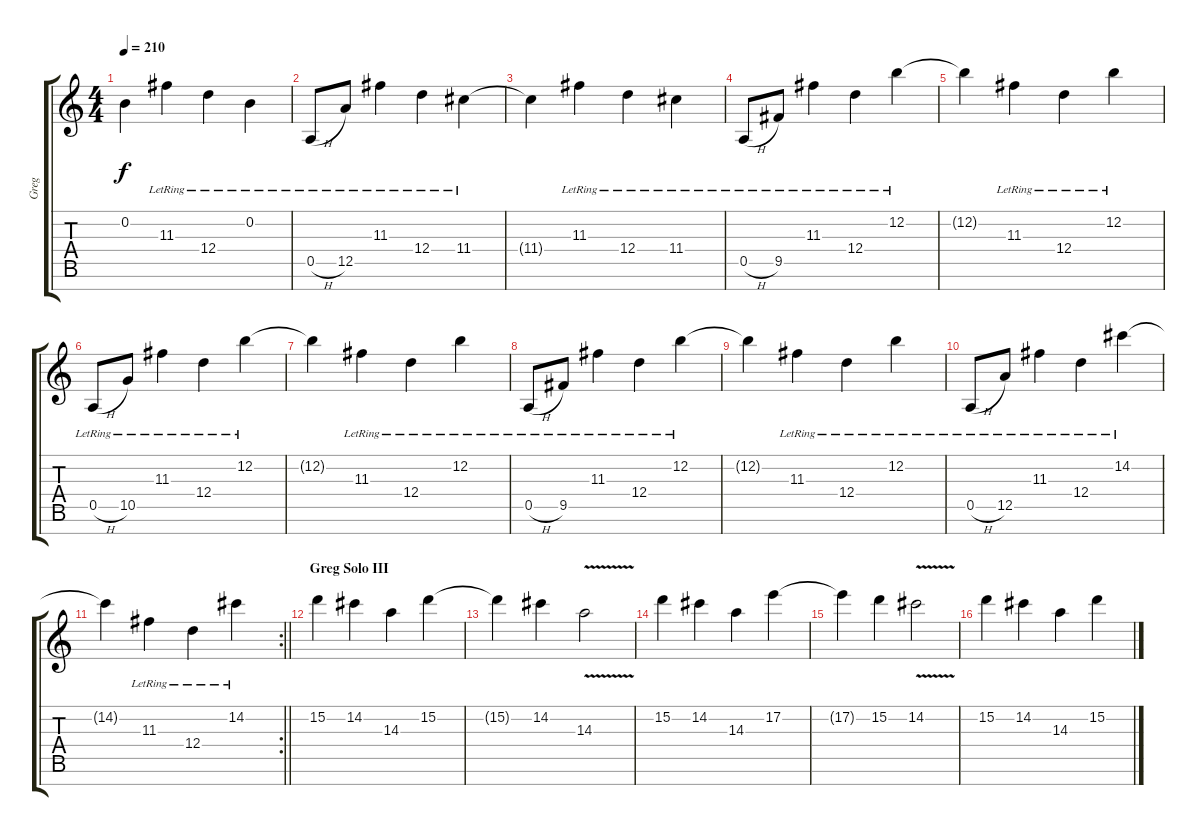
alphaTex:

\track ("Greg" "Greg") {instrument distortionguitar}
\staff {score tabs}
\tuning (E4 B3 G3 D3 A2 E2 B1) {hide}
\ts (4 4)
\tempo 210
\clef g2
\ks c
0.2{t}.4{dy f} 11.3{lr}.4 12.4{lr}.4 0.2{lr}.4 |
0.5{h lr}.8 12.5{lr}.8 11.3{lr}.4 12.4{lr}.4 11.4{lr}.4 |
11.4{t}.4 11.3{lr}.4 12.4{lr}.4 11.4{lr}.4 |
0.5{h lr}.8 9.5{lr}.8 11.3{lr}.4 12.4{lr}.4 12.2{lr}.4 |
12.2{t}.4 11.3{lr}.4 12.4{lr}.4 12.2{lr}.4 |
0.5{h lr}.8 10.5{lr}.8 11.3{lr}.4 12.4{lr}.4 12.2{lr}.4 |
12.2{t}.4 11.3{lr}.4 12.4{lr}.4 12.2{lr}.4 |
0.5{h lr}.8 9.5{lr}.8 11.3{lr}.4 12.4{lr}.4 12.2{lr}.4 |
12.2{t}.4 11.3{lr}.4 12.4{lr}.4 12.2{lr}.4 |
0.5{h lr}.8 12.5{lr}.8 11.3{lr}.4 12.4{lr}.4 14.2{lr}.4 |
\rc 2
\barLineRight lightlight
14.2{t}.4 11.3{lr}.4 12.4{lr}.4 14.2{lr}.4 |
\section ("" "Greg Solo III")
15.2.4 14.2.4 14.3.4 15.2.4 |
15.2{t}.4 14.2.4 14.3{v}.2 |
15.2.4 14.2.4 14.3.4 17.2.4 |
17.2{t}.4 15.2.4 14.2{v}.2 |
15.2.4 14.2.4 14.3.4 15.2.4
